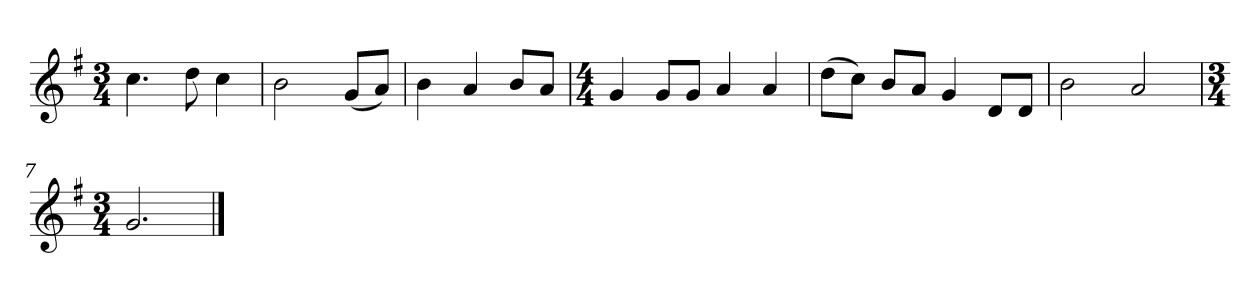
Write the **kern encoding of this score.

**kern
*part1
*staff1
*k[f#]
*M3/4
*MM120
=1
4.cc
8dd
4cc
=2
2b
(8gL
8aJ)
=3
4b
4a
8bL
8aJ
=4
*M4/4
4g
8gL
8gJ
4a
4a
=5
(8ddL
8ccJ)
8bL
8aJ
4g
8dL
8dJ
=6
2b
2a
=7
*M3/4
2.g
==
*-
